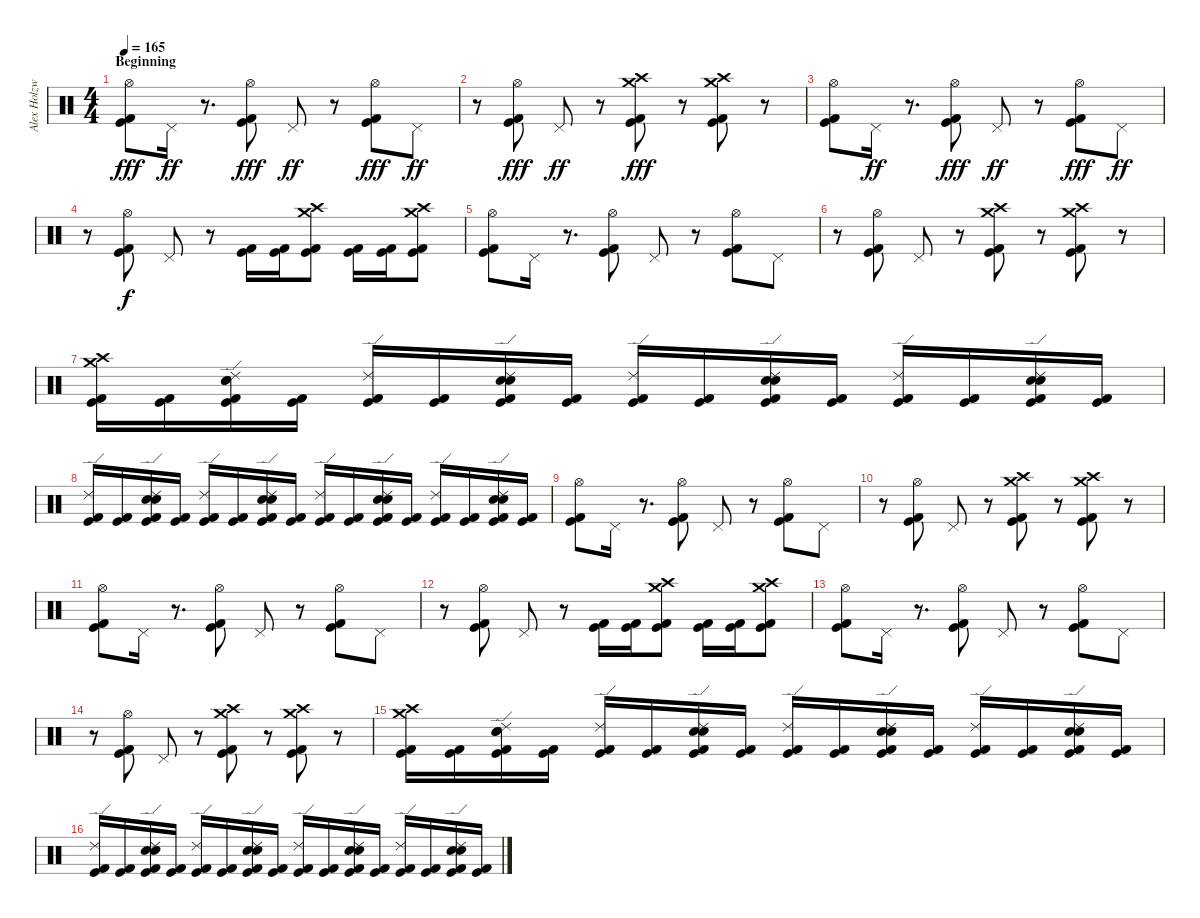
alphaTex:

\track ("Alex Holzwarth" "Alex Holzw") {instrument percussion}
\staff {score}
\articulation defaults
\ts (4 4)
\section ("" "Beginning")
\tempo 165
\clef neutral
\ks c
("Hi-Hat (open)" "Kick (hit) 2" "Kick (hit)").8{dy fff} "Pedal Hi-Hat (hit)".16{dy ff} r.8{d} ("Hi-Hat (open)" "Kick (hit) 2" "Kick (hit)").8{dy fff} "Pedal Hi-Hat (hit)".8{dy ff} r.8 ("Hi-Hat (open)" "Kick (hit) 2" "Kick (hit)").8{dy fff} "Pedal Hi-Hat (hit)".8{dy ff} |
r.8 ("Hi-Hat (open)" "Kick (hit) 2" "Kick (hit)").8{dy fff} "Pedal Hi-Hat (hit)".8{dy ff} r.8 ("Crash medium (hit)" "Crash high (hit)" "Kick (hit) 2" "Kick (hit)").8{dy fff} r.8 ("Crash medium (hit)" "Crash high (hit)" "Kick (hit) 2" "Kick (hit)").8 r.8 |
("Hi-Hat (open)" "Kick (hit) 2" "Kick (hit)").8 "Pedal Hi-Hat (hit)".16{dy ff} r.8{d} ("Hi-Hat (open)" "Kick (hit) 2" "Kick (hit)").8{dy fff} "Pedal Hi-Hat (hit)".8{dy ff} r.8 ("Hi-Hat (open)" "Kick (hit) 2" "Kick (hit)").8{dy fff} "Pedal Hi-Hat (hit)".8{dy ff} |
r.8 ("Hi-Hat (open)" "Kick (hit)" "Kick (hit) 2").8{dy f} "Pedal Hi-Hat (hit)".8 r.8 ("Kick (hit) 2" "Kick (hit)").16 ("Kick (hit) 2" "Kick (hit)").16 ("Crash medium (hit)" "Crash high (hit)" "Kick (hit) 2" "Kick (hit)").8 ("Kick (hit) 2" "Kick (hit)").16 ("Kick (hit) 2" "Kick (hit)").16 ("Crash medium (hit)" "Crash high (hit)" "Kick (hit)" "Kick (hit) 2").8 |
("Kick (hit) 2" "Kick (hit)" "Hi-Hat (open)").8 "Pedal Hi-Hat (hit)".16 r.8{d} ("Kick (hit) 2" "Kick (hit)" "Hi-Hat (open)").8 "Pedal Hi-Hat (hit)".8 r.8 ("Kick (hit)" "Hi-Hat (open)" "Kick (hit) 2").8 "Pedal Hi-Hat (hit)".8 |
r.8 ("Hi-Hat (open)" "Kick (hit)" "Kick (hit) 2").8 "Pedal Hi-Hat (hit)".8 r.8 ("Crash high (hit)" "Crash medium (hit)" "Kick (hit)" "Kick (hit) 2").8 r.8 ("Crash high (hit)" "Crash medium (hit)" "Kick (hit) 2" "Kick (hit)").8 r.8 |
("Crash high (hit)" "Crash medium (hit)" "Kick (hit) 2" "Kick (hit)").16 ("Kick (hit) 2" "Kick (hit)").16 ("Ride (edge) 2" "Electric Snare (hit)" "Snare (hit) 2" "Kick (hit) 2" "Kick (hit)").16 ("Kick (hit) 2" "Kick (hit)").16 ("Ride (edge) 2" "Kick (hit) 2" "Kick (hit)").16 ("Kick (hit) 2" "Kick (hit)").16 ("Ride (edge) 2" "Electric Snare (hit)" "Snare (hit) 2" "Kick (hit) 2" "Kick (hit)").16 ("Kick (hit) 2" "Kick (hit)").16 ("Ride (edge) 2" "Kick (hit) 2" "Kick (hit)").16 ("Kick (hit) 2" "Kick (hit)").16 ("Ride (edge) 2" "Electric Snare (hit)" "Snare (hit) 2" "Kick (hit) 2" "Kick (hit)").16 ("Kick (hit) 2" "Kick (hit)").16 ("Ride (edge) 2" "Kick (hit) 2" "Kick (hit)").16 ("Kick (hit) 2" "Kick (hit)").16 ("Ride (edge) 2" "Electric Snare (hit)" "Snare (hit) 2" "Kick (hit) 2" "Kick (hit)").16 ("Kick (hit) 2" "Kick (hit)").16 |
("Ride (edge) 2" "Kick (hit) 2" "Kick (hit)").16 ("Kick (hit) 2" "Kick (hit)").16 ("Ride (edge) 2" "Electric Snare (hit)" "Snare (hit) 2" "Kick (hit) 2" "Kick (hit)").16 ("Kick (hit) 2" "Kick (hit)").16 ("Ride (edge) 2" "Kick (hit) 2" "Kick (hit)").16 ("Kick (hit) 2" "Kick (hit)").16 ("Ride (edge) 2" "Electric Snare (hit)" "Snare (hit) 2" "Kick (hit) 2" "Kick (hit)").16 ("Kick (hit) 2" "Kick (hit)").16 ("Ride (edge) 2" "Kick (hit) 2" "Kick (hit)").16 ("Kick (hit) 2" "Kick (hit)").16 ("Ride (edge) 2" "Electric Snare (hit)" "Snare (hit) 2" "Kick (hit) 2" "Kick (hit)").16 ("Kick (hit) 2" "Kick (hit)").16 ("Ride (edge) 2" "Kick (hit) 2" "Kick (hit)").16 ("Kick (hit) 2" "Kick (hit)").16 ("Ride (edge) 2" "Electric Snare (hit)" "Snare (hit) 2" "Kick (hit) 2" "Kick (hit)").16 ("Kick (hit) 2" "Kick (hit)").16 |
("Kick (hit) 2" "Kick (hit)" "Hi-Hat (open)").8 "Pedal Hi-Hat (hit)".16 r.8{d} ("Kick (hit) 2" "Kick (hit)" "Hi-Hat (open)").8 "Pedal Hi-Hat (hit)".8 r.8 ("Kick (hit)" "Hi-Hat (open)" "Kick (hit) 2").8 "Pedal Hi-Hat (hit)".8 |
r.8 ("Hi-Hat (open)" "Kick (hit)" "Kick (hit) 2").8 "Pedal Hi-Hat (hit)".8 r.8 ("Crash high (hit)" "Crash medium (hit)" "Kick (hit)" "Kick (hit) 2").8 r.8 ("Crash high (hit)" "Crash medium (hit)" "Kick (hit) 2" "Kick (hit)").8 r.8 |
("Kick (hit) 2" "Kick (hit)" "Hi-Hat (open)").8 "Pedal Hi-Hat (hit)".16 r.8{d} ("Kick (hit) 2" "Kick (hit)" "Hi-Hat (open)").8 "Pedal Hi-Hat (hit)".8 r.8 ("Kick (hit)" "Hi-Hat (open)" "Kick (hit) 2").8 "Pedal Hi-Hat (hit)".8 |
r.8 ("Hi-Hat (open)" "Kick (hit)" "Kick (hit) 2").8 "Pedal Hi-Hat (hit)".8 r.8 ("Kick (hit) 2" "Kick (hit)").16 ("Kick (hit) 2" "Kick (hit)").16 ("Crash medium (hit)" "Crash high (hit)" "Kick (hit) 2" "Kick (hit)").8 ("Kick (hit) 2" "Kick (hit)").16 ("Kick (hit) 2" "Kick (hit)").16 ("Crash medium (hit)" "Crash high (hit)" "Kick (hit)" "Kick (hit) 2").8 |
("Kick (hit) 2" "Kick (hit)" "Hi-Hat (open)").8 "Pedal Hi-Hat (hit)".16 r.8{d} ("Kick (hit) 2" "Kick (hit)" "Hi-Hat (open)").8 "Pedal Hi-Hat (hit)".8 r.8 ("Kick (hit)" "Hi-Hat (open)" "Kick (hit) 2").8 "Pedal Hi-Hat (hit)".8 |
r.8 ("Hi-Hat (open)" "Kick (hit)" "Kick (hit) 2").8 "Pedal Hi-Hat (hit)".8 r.8 ("Crash high (hit)" "Crash medium (hit)" "Kick (hit)" "Kick (hit) 2").8 r.8 ("Crash high (hit)" "Crash medium (hit)" "Kick (hit) 2" "Kick (hit)").8 r.8 |
("Crash high (hit)" "Crash medium (hit)" "Kick (hit) 2" "Kick (hit)").16 ("Kick (hit) 2" "Kick (hit)").16 ("Ride (edge) 2" "Electric Snare (hit)" "Snare (hit) 2" "Kick (hit) 2" "Kick (hit)").16 ("Kick (hit) 2" "Kick (hit)").16 ("Ride (edge) 2" "Kick (hit) 2" "Kick (hit)").16 ("Kick (hit) 2" "Kick (hit)").16 ("Ride (edge) 2" "Electric Snare (hit)" "Snare (hit) 2" "Kick (hit) 2" "Kick (hit)").16 ("Kick (hit) 2" "Kick (hit)").16 ("Ride (edge) 2" "Kick (hit) 2" "Kick (hit)").16 ("Kick (hit) 2" "Kick (hit)").16 ("Ride (edge) 2" "Electric Snare (hit)" "Snare (hit) 2" "Kick (hit) 2" "Kick (hit)").16 ("Kick (hit) 2" "Kick (hit)").16 ("Ride (edge) 2" "Kick (hit) 2" "Kick (hit)").16 ("Kick (hit) 2" "Kick (hit)").16 ("Ride (edge) 2" "Electric Snare (hit)" "Snare (hit) 2" "Kick (hit) 2" "Kick (hit)").16 ("Kick (hit) 2" "Kick (hit)").16 |
("Ride (edge) 2" "Kick (hit) 2" "Kick (hit)").16 ("Kick (hit) 2" "Kick (hit)").16 ("Ride (edge) 2" "Electric Snare (hit)" "Snare (hit) 2" "Kick (hit) 2" "Kick (hit)").16 ("Kick (hit) 2" "Kick (hit)").16 ("Ride (edge) 2" "Kick (hit) 2" "Kick (hit)").16 ("Kick (hit) 2" "Kick (hit)").16 ("Ride (edge) 2" "Electric Snare (hit)" "Snare (hit) 2" "Kick (hit) 2" "Kick (hit)").16 ("Kick (hit) 2" "Kick (hit)").16 ("Ride (edge) 2" "Kick (hit) 2" "Kick (hit)").16 ("Kick (hit) 2" "Kick (hit)").16 ("Ride (edge) 2" "Electric Snare (hit)" "Snare (hit) 2" "Kick (hit) 2" "Kick (hit)").16 ("Kick (hit) 2" "Kick (hit)").16 ("Ride (edge) 2" "Kick (hit) 2" "Kick (hit)").16 ("Kick (hit) 2" "Kick (hit)").16 ("Ride (edge) 2" "Electric Snare (hit)" "Snare (hit) 2" "Kick (hit) 2" "Kick (hit)").16 ("Kick (hit) 2" "Kick (hit)").16
